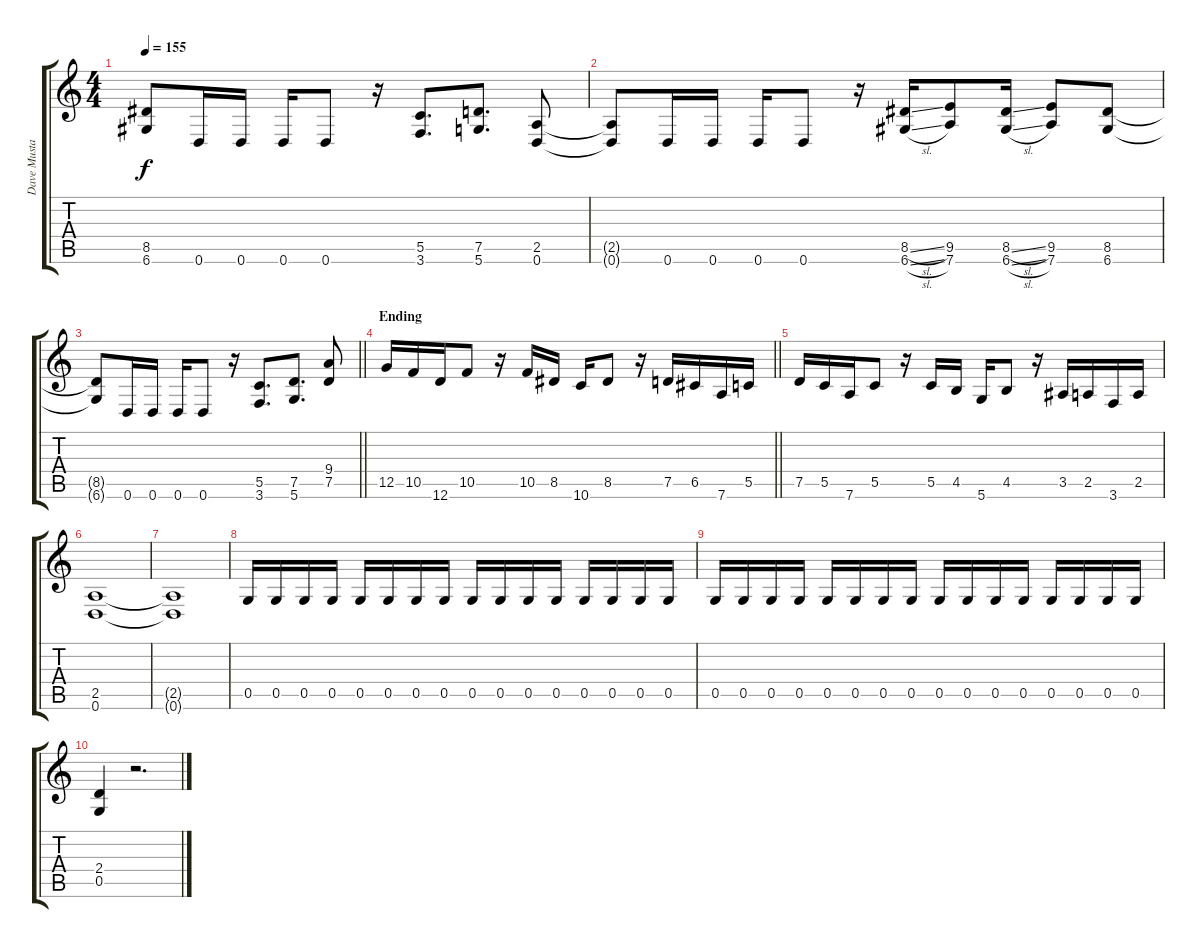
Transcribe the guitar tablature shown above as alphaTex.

\track ("Dave Mustaine" "Dave Musta") {instrument distortionguitar}
\staff {score tabs}
\tuning (D4 A3 F3 C3 G2 D2) {hide}
\ts (4 4)
\tempo 155
\clef g2
\ks c
(8.5{t} 6.6{t}).8{dy f} 0.6.16 0.6.16 0.6.16 0.6.8 r.16 (5.5 3.6).8{d} (7.5 5.6).8{d} (2.5 0.6).8 |
(2.5{t} 0.6{t}).8 0.6.16 0.6.16 0.6.16 0.6.8 r.16 (8.5{sl} 6.6{sl}).16 (9.5 7.6).8 (8.5{sl} 6.6{sl}).16 (9.5 7.6).8 (8.5 6.6).8 |
\barLineRight lightlight
(8.5{t} 6.6{t}).8 0.6.16 0.6.16 0.6.16 0.6.8 r.16 (5.5 3.6).8{d} (7.5 5.6).8{d} (9.4 7.5).8 |
\section ("" "Ending")
\barLineRight lightlight
12.5.16 10.5.16 12.6.16 10.5.8 r.16 10.5.16 8.5.16 10.6.16 8.5.8 r.16 7.5.16 6.5.16 7.6.16 5.5.16 |
7.5.16 5.5.16 7.6.16 5.5.8 r.16 5.5.16 4.5.16 5.6.16 4.5.8 r.16 3.5.16 2.5.16 3.6.16 2.5.16 |
(2.5 0.6).1 |
(2.5{t} 0.6{t}).1 |
0.5.16 0.5.16 0.5.16 0.5.16 0.5.16 0.5.16 0.5.16 0.5.16 0.5.16 0.5.16 0.5.16 0.5.16 0.5.16 0.5.16 0.5.16 0.5.16 |
0.5.16 0.5.16 0.5.16 0.5.16 0.5.16 0.5.16 0.5.16 0.5.16 0.5.16 0.5.16 0.5.16 0.5.16 0.5.16 0.5.16 0.5.16 0.5.16 |
(2.4 0.5).4 r.2{d}
